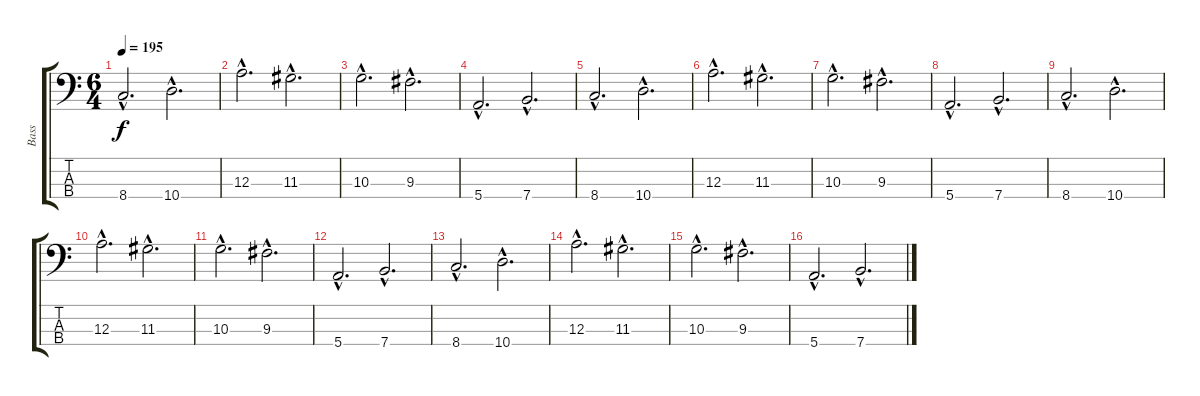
\track ("Bass" "Bass") {instrument electricbassfinger}
\staff {score tabs}
\tuning (G2 D2 A1 E1) {hide}
\ts (6 4)
\tempo 195
\clef f4
\ks c
8.4{hac}.2{d dy f} 10.4{hac}.2{d} |
12.3{hac}.2{d} 11.3{hac}.2{d} |
10.3{hac}.2{d} 9.3{hac}.2{d} |
5.4{hac}.2{d} 7.4{hac}.2{d} |
8.4{hac}.2{d} 10.4{hac}.2{d} |
12.3{hac}.2{d} 11.3{hac}.2{d} |
10.3{hac}.2{d} 9.3{hac}.2{d} |
5.4{hac}.2{d} 7.4{hac}.2{d} |
8.4{hac}.2{d} 10.4{hac}.2{d} |
12.3{hac}.2{d} 11.3{hac}.2{d} |
10.3{hac}.2{d} 9.3{hac}.2{d} |
5.4{hac}.2{d} 7.4{hac}.2{d} |
8.4{hac}.2{d} 10.4{hac}.2{d} |
12.3{hac}.2{d} 11.3{hac}.2{d} |
10.3{hac}.2{d} 9.3{hac}.2{d} |
5.4{hac}.2{d} 7.4{hac}.2{d}
